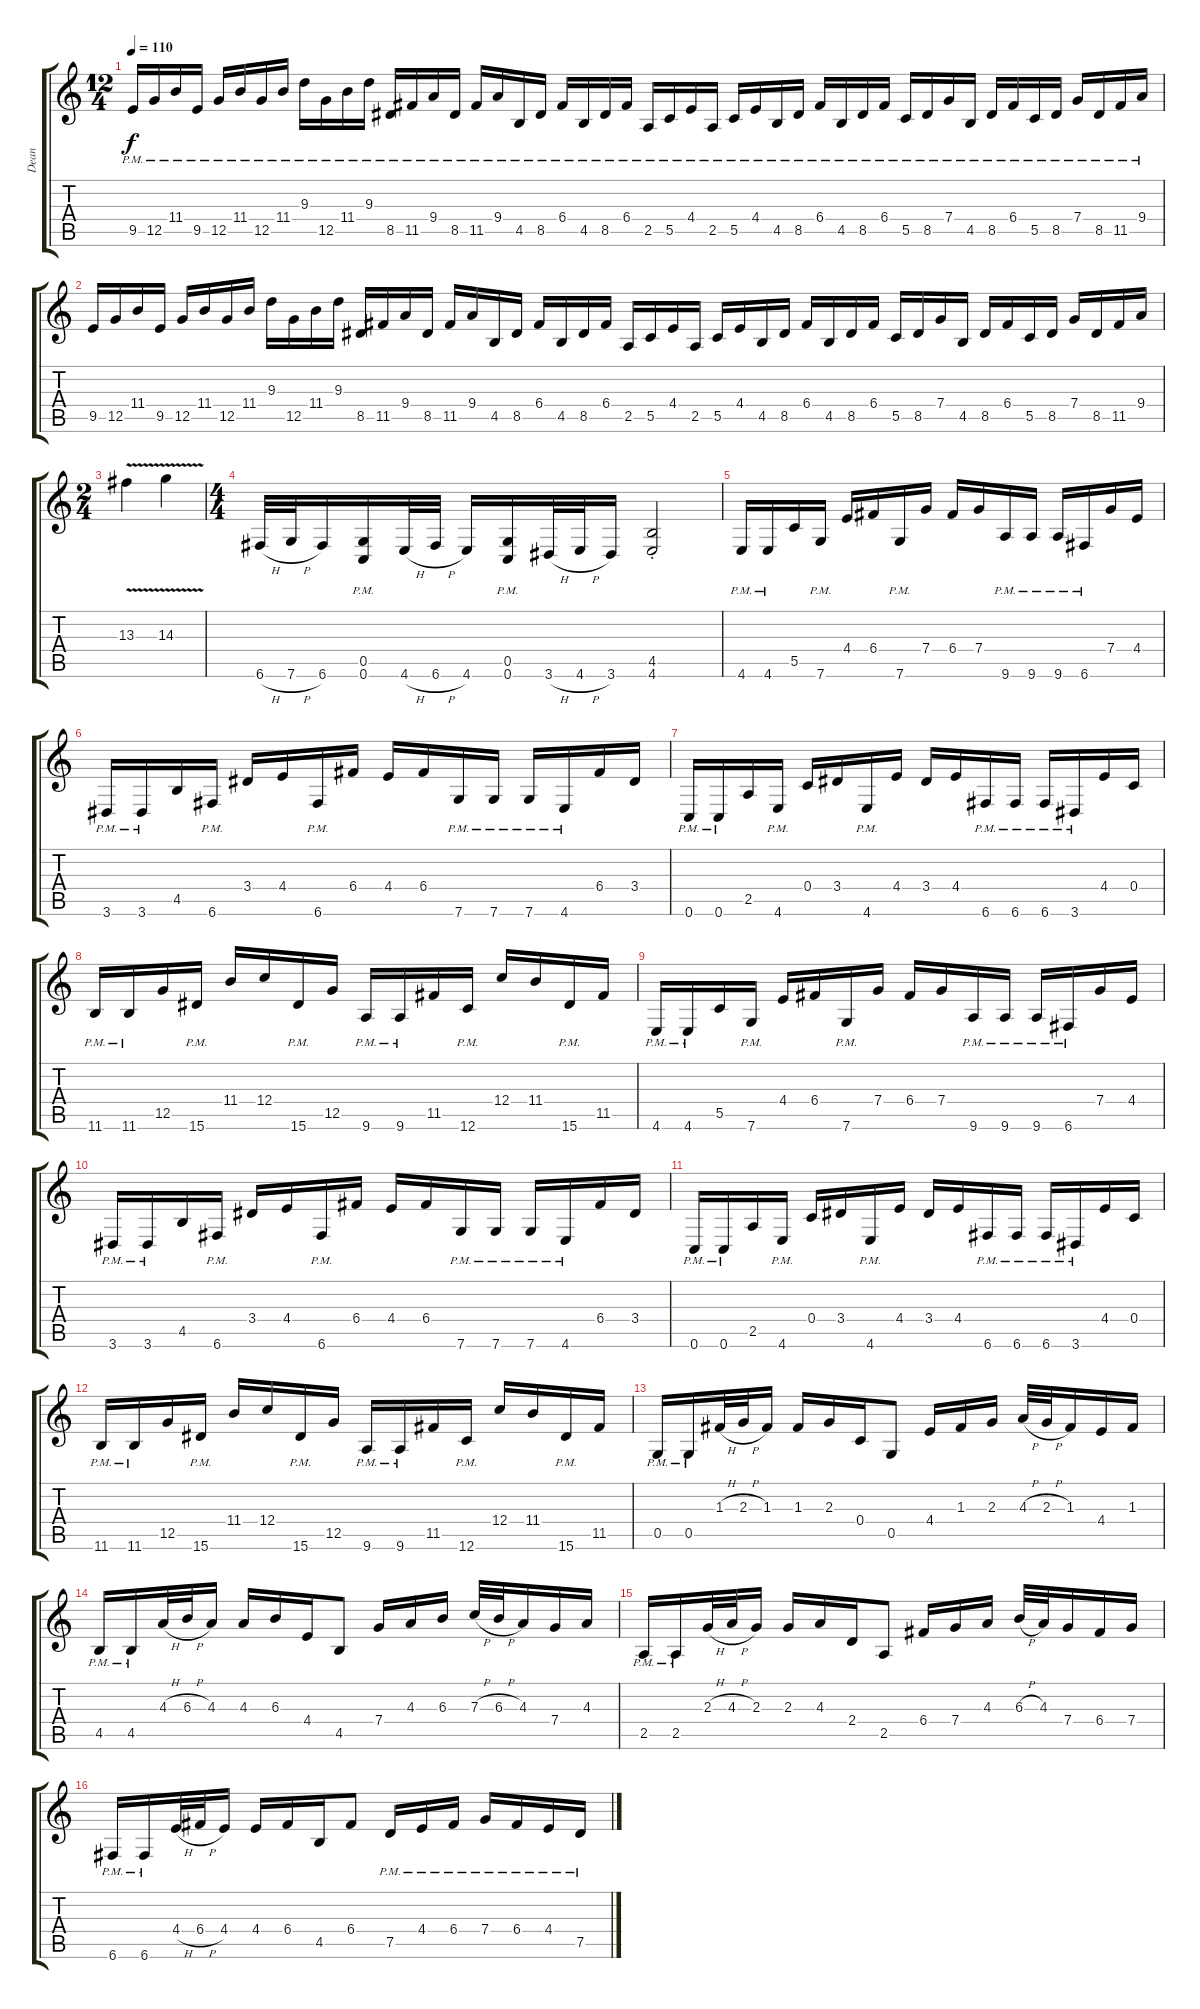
\track ("Dean" "Dean") {instrument distortionguitar}
\staff {score tabs}
\tuning (D4 A3 F3 C3 G2 C2) {hide}
\ts (12 4)
\tempo 110
\clef g2
\ks c
9.5{pm}.16{dy f balance 0 instrument electricguitarmuted} 12.5{pm}.16 11.4{pm}.16 9.5{pm}.16 12.5{pm}.16 11.4{pm}.16 12.5{pm}.16 11.4{pm}.16 9.3{pm}.16 12.5{pm}.16 11.4{pm}.16 9.3{pm}.16 8.5{pm}.16 11.5{pm}.16 9.4{pm}.16 8.5{pm}.16 11.5{pm}.16 9.4{pm}.16 4.5{pm}.16 8.5{pm}.16 6.4{pm}.16 4.5{pm}.16 8.5{pm}.16 6.4{pm}.16 2.5{pm}.16 5.5{pm}.16 4.4{pm}.16 2.5{pm}.16 5.5{pm}.16 4.4{pm}.16 4.5{pm}.16 8.5{pm}.16 6.4{pm}.16 4.5{pm}.16 8.5{pm}.16 6.4{pm}.16 5.5{pm}.16 8.5{pm}.16 7.4{pm}.16 4.5{pm}.16 8.5{pm}.16 6.4{pm}.16 5.5{pm}.16 8.5{pm}.16 7.4{pm}.16 8.5{pm}.16 11.5{pm}.16 9.4{pm}.16 |
9.5.16{instrument electricguitarmuted} 12.5.16 11.4.16 9.5.16 12.5.16 11.4.16 12.5.16 11.4.16 9.3.16 12.5.16 11.4.16 9.3.16 8.5.16 11.5.16 9.4.16 8.5.16 11.5.16 9.4.16 4.5.16 8.5.16 6.4.16 4.5.16 8.5.16 6.4.16 2.5.16 5.5.16 4.4.16 2.5.16 5.5.16 4.4.16 4.5.16 8.5.16 6.4.16 4.5.16 8.5.16 6.4.16 5.5.16 8.5.16 7.4.16 4.5.16 8.5.16 6.4.16 5.5.16 8.5.16 7.4.16 8.5.16 11.5.16 9.4.16 |
\ts (2 4)
13.3{v}.4{instrument distortionguitar} 14.3{v}.4 |
\ts (4 4)
6.6{h}.32 7.6{h}.32 6.6.16 (0.5{pm} 0.6{pm}).16 4.6{h}.32 6.6{h}.32 4.6.16 (0.5{pm} 0.6).16 3.6{h}.32 4.6{h}.32 3.6.16 (4.5{st} 4.6{st}).2 |
4.6{pm}.16 4.6{pm}.16 5.5.16 7.6{pm}.16 4.4.16 6.4.16 7.6{pm}.16 7.4.16 6.4.16 7.4.16 9.6{pm}.16 9.6{pm}.16 9.6{pm}.16 6.6{pm}.16 7.4.16 4.4.16 |
3.6{pm}.16 3.6{pm}.16 4.5.16 6.6{pm}.16 3.4.16 4.4.16 6.6{pm}.16 6.4.16 4.4.16 6.4.16 7.6{pm}.16 7.6{pm}.16 7.6{pm}.16 4.6{pm}.16 6.4.16 3.4.16 |
0.6{pm}.16 0.6{pm}.16 2.5.16 4.6{pm}.16 0.4.16 3.4.16 4.6{pm}.16 4.4.16 3.4.16 4.4.16 6.6{pm}.16 6.6{pm}.16 6.6{pm}.16 3.6{pm}.16 4.4.16 0.4.16 |
11.6{pm}.16 11.6{pm}.16 12.5.16 15.6{pm}.16 11.4.16 12.4.16 15.6{pm}.16 12.5.16 9.6{pm}.16 9.6{pm}.16 11.5.16 12.6{pm}.16 12.4.16 11.4.16 15.6{pm}.16 11.5.16 |
4.6{pm}.16 4.6{pm}.16 5.5.16 7.6{pm}.16 4.4.16 6.4.16 7.6{pm}.16 7.4.16 6.4.16 7.4.16 9.6{pm}.16 9.6{pm}.16 9.6{pm}.16 6.6{pm}.16 7.4.16 4.4.16 |
3.6{pm}.16 3.6{pm}.16 4.5.16 6.6{pm}.16 3.4.16 4.4.16 6.6{pm}.16 6.4.16 4.4.16 6.4.16 7.6{pm}.16 7.6{pm}.16 7.6{pm}.16 4.6{pm}.16 6.4.16 3.4.16 |
0.6{pm}.16 0.6{pm}.16 2.5.16 4.6{pm}.16 0.4.16 3.4.16 4.6{pm}.16 4.4.16 3.4.16 4.4.16 6.6{pm}.16 6.6{pm}.16 6.6{pm}.16 3.6{pm}.16 4.4.16 0.4.16 |
11.6{pm}.16 11.6{pm}.16 12.5.16 15.6{pm}.16 11.4.16 12.4.16 15.6{pm}.16 12.5.16 9.6{pm}.16 9.6{pm}.16 11.5.16 12.6{pm}.16 12.4.16 11.4.16 15.6{pm}.16 11.5.16 |
0.5{pm}.16 0.5{pm}.16 1.3{h}.32 2.3{h}.32 1.3.16 1.3.16 2.3.16 0.4.16 0.5.8 4.4.16 1.3.16 2.3.16 4.3{h}.32 2.3{h}.32 1.3.16 4.4.16 1.3.16 |
4.5{pm}.16 4.5{pm}.16 4.3{h}.32 6.3{h}.32 4.3.16 4.3.16 6.3.16 4.4.16 4.5.8 7.4.16 4.3.16 6.3.16 7.3{h}.32 6.3{h}.32 4.3.16 7.4.16 4.3.16 |
2.5{pm}.16 2.5{pm}.16 2.3{h}.32 4.3{h}.32 2.3.16 2.3.16 4.3.16 2.4.16 2.5.8 6.4.16 7.4.16 4.3.16 6.3{h}.32 4.3.32 7.4.16 6.4.16 7.4.16 |
6.6{pm}.16 6.6{pm}.16 4.4{h}.32 6.4{h}.32 4.4.16 4.4.16 6.4.16 4.5.16 6.4.8 7.5{pm}.16 4.4{pm}.16 6.4{pm}.16 7.4{pm}.16 6.4{pm}.16 4.4{pm}.16 7.5{pm}.16
